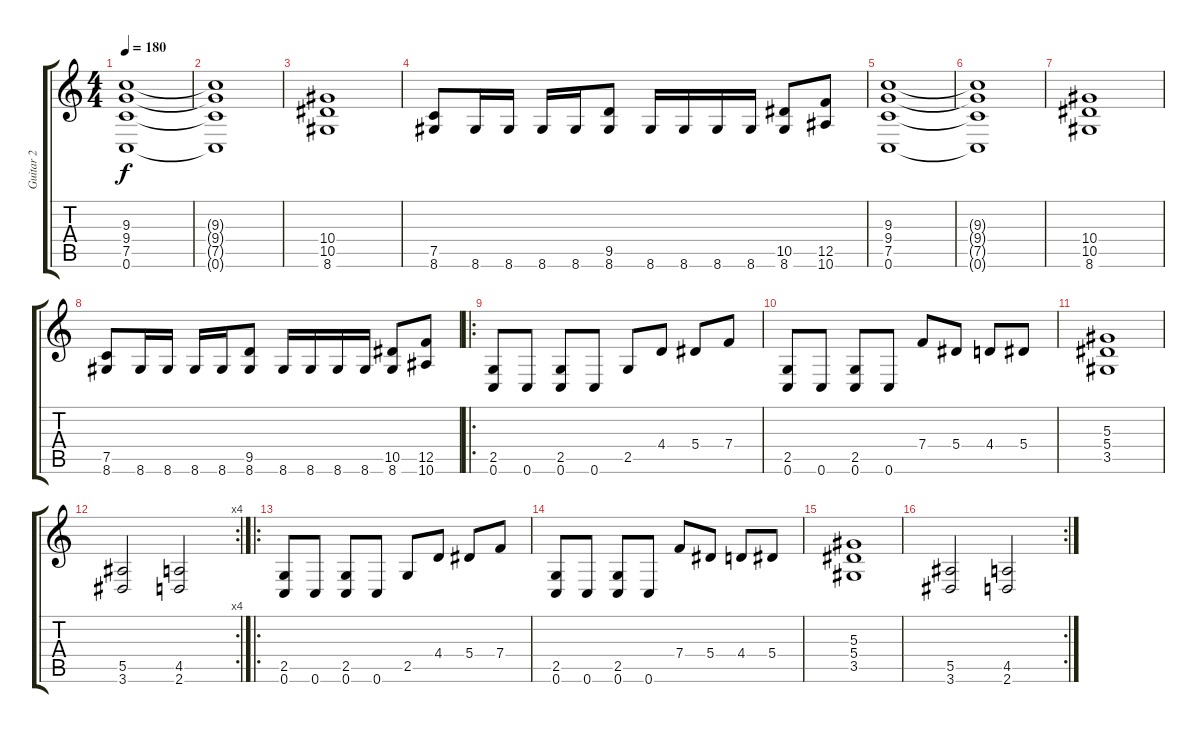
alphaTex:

\track ("Guitar 2" "Guitar 2") {instrument distortionguitar}
\staff {score tabs}
\tuning (C4 G3 Eb3 Bb2 F2 C2) {hide}
\ts (4 4)
\tempo 180
\clef g2
\ks c
(9.3 9.4 7.5 0.6).1{dy f} |
(9.3{t} 9.4{t} 7.5{t} 0.6{t}).1 |
(10.4 10.5 8.6).1 |
(7.5 8.6).8 8.6.16 8.6.16 8.6.16 8.6.16 (9.5 8.6).8 8.6.16 8.6.16 8.6.16 8.6.16 (10.5 8.6).8 (12.5 10.6).8 |
(9.3 9.4 7.5 0.6).1 |
(9.3{t} 9.4{t} 7.5{t} 0.6{t}).1 |
(10.4 10.5 8.6).1 |
(7.5 8.6).8 8.6.16 8.6.16 8.6.16 8.6.16 (9.5 8.6).8 8.6.16 8.6.16 8.6.16 8.6.16 (10.5 8.6).8 (12.5 10.6).8 |
\ro
(2.5 0.6).8 0.6.8 (2.5 0.6).8 0.6.8 2.5.8 4.4.8 5.4.8 7.4.8 |
(2.5 0.6).8 0.6.8 (2.5 0.6).8 0.6.8 7.4.8 5.4.8 4.4.8 5.4.8 |
(5.3 5.4 3.5).1 |
\rc 4
(5.5 3.6).2 (4.5 2.6).2 |
\ro
(2.5 0.6).8 0.6.8 (2.5 0.6).8 0.6.8 2.5.8 4.4.8 5.4.8 7.4.8 |
(2.5 0.6).8 0.6.8 (2.5 0.6).8 0.6.8 7.4.8 5.4.8 4.4.8 5.4.8 |
(5.3 5.4 3.5).1 |
\rc 2
(5.5 3.6).2 (4.5 2.6).2
